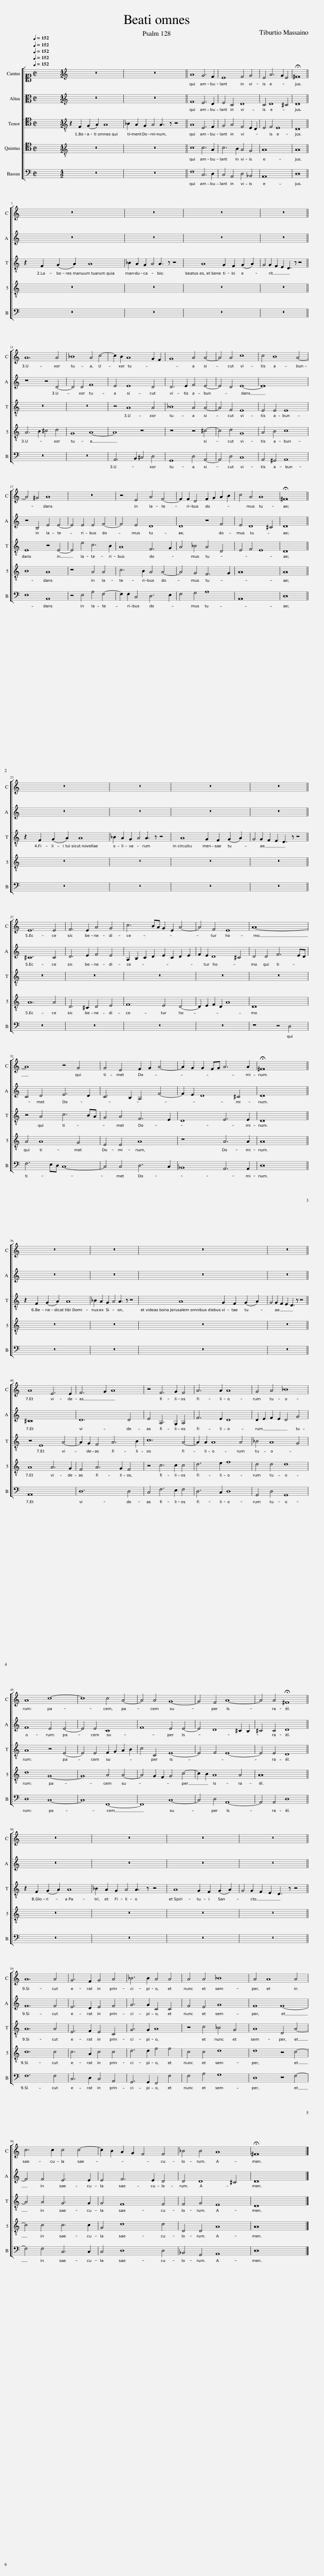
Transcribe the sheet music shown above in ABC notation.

X:1
%%score [ 1 2 [ 3 4 ] 5 ]
L:1/8
Q:1/4=152
M:2/2
I:linebreak $
K:C
V:1 alto1
V:2 alto
V:3 tenor
V:4 tenor
V:5 bass
V:1
 x8 | x8 |[M:4/2][K:treble] z16 | z16 || A8 G6 F2 | %5
 E8 F4 G4 | E4 A6 G2 E4 | !fermata!^F16 ||$ z16 | z16 | %10
 z16 | z16 ||$ A12 A4 | _B8 A4 c4- | c2 B2 A8 G2 F2 | %15
 G8 A4 A4- | A4 A4 c8 | c4 B8 A4- |$ A4 ^G4 A8 | z16 | %20
 z4 E4 A4 F4- | F2 F2 D4 F2 G2 A2 B2 | c4 A4 A8 | !fermata!^F16 ||$ z16 | %25
 z16 | z16 | z16 ||$ E12 E4 | F6 E2 A4 G4 | %30
 c6 BA G2 E2 A4- | A4 F4 E8 | A16- |$ A8 z4 G4 | G4 E4 F2 G2 A4- | %35
 A2 G2 G2 FG A6 A2 | !fermata!^F16 ||$ z16 | z16 | z16 | %40
 z16 ||$ A8 E6 E2 | F6 G2 A8 | z4 F6 G2 F4 | A6 A2 A8 | %45
 G4 A4 _B8 |$ A8 c8- | c8 c4 A4- | A4 A4 G8- | G4 F4 A8- | %50
 A4 A4 !fermata!^F8 ||$ z16 | z16 | z16 | z16 ||$ %55
 A12 A4 | G6 F2 G4 A4 | _B6 B2 A4 A4 | A4 A4 _B8 | A4 A8 A4 |$ %60
 c6 c2 c4 c4- | c2 B2 A2 G2 F4 F4 | _B4 B4 A8 | !fermata!^F16 |] %64
V:2
 x8 | x8 |[M:4/2][K:treble] z16 | z16 || F8 E6 D2 | %5
 E4 C4 D8 | C4 D8 ^C4 | D16 ||$ z16 | z16 | %10
 z16 | z16 ||$ z8 z4 D4- | D4 D4 F8 | E4 E8 D4 | %15
 D6 E2 F4 E4- | E4 D4 E8- | E16 |$ z4 B,4 E4 E4- | E4 E4 E4 F4- | %20
 F4 E4 D8 | D8 z4 F4 | E4 D8 ^C4 | D16 ||$ z16 | %25
 z16 | z16 | z16 ||$ ^C12 C4 | D6 E2 F4 E4 | %30
 A,2 B,2 C2 D2 E2 C2 D2 E2 | F2 E2 D8 ^C4 | D4 D4 F6 ED |$ C4 D4 E6 D2 | C6 B,2 A,4 F4- | %35
 F2 E2 D8 ^C4 | D16 ||$ z16 | z16 | z16 | %40
 z16 ||$ ^C16 | D12 D4 | E4 A,6 G,2 A,4 | F6 E2 D8 | %45
 D2 E2 F2 E2 D4 G4 |$ F8 E4 E4- | E4 E4 C8 | F8 E4 E4- | E4 D8 ^C2 B,2 | %50
 ^C4 C4 D8 ||$ z16 | z16 | z16 | z16 ||$ %55
 F12 F4 | E6 D2 E4 F4 | G6 G2 C4 C4 | F4 E4 G8 | F8 F8- |$ %60
 F4 F4 E6 E2 | E4 F6 E2 D4 | D4 D8 ^C4 | D16 |] %64
V:3
 x8 | x8 |[M:4/2][K:treble-8] z2 F2 (G2 A2) A8 | _B2 A2 G2 A2 A3 z z4 || A8 E6 F2 | %5
 G4 A4 F4 E2 D2 | E4 F4 E8 | D16 ||$ z2 F2 (G2 A2) A8 | _B2 A2 G2 A2 A3 z z4 | %10
 A8 G2 F2 (G2 A2) | G2 G2 F2 E2 D3 z z4 ||$ z16 | z16 | z4 A8 A4 | %15
 _B8 A4 A4- | A4 F4 E8 | E4 E4 E8 |$ E8 z4 E4- | E4 e4 c6 B2 | %20
 A8 F6 G2 | A4 _B4 A4 D4 | E4 F4 E8 | D16 ||$ z2 F2 (G2 A2) A8 | %25
 _B2 A2 G2 A2 A3 z z4 | A8 G2 F2 (G2 A2) | G2 G2 F2 E2 D3 z z4 ||$ z16 | z16 | %30
 z16 | z16 | z16 |$ z4 A4 c6 BA | G4 A4 F6 E2 | %35
 D8 E6 E2 | D16 ||$ z2 F2 (G2 A2) A8 | _B2 A2 G2 A2 A3 z z4 | A8 G2 F2 (G2 A2) | %40
 G2 G2 F2 E2 D3 z z4 ||$ z4 E8 A4- | A2 G2 F4 A6 B2 | c12 A4- | A2 A2 A8 A4 | %45
 _B4 A8 G4 |$ A8 z4 E4- | E4 E4 F2 G2 A2 B2 | c4 C4 E8- | E4 F4 E8- | %50
 E4 E4 D8 ||$ z2 F2 (G2 A2) A8 | _B2 A2 G2 A2 A3 z z4 | A8 G2 F2 (G2 A2) | G2 G2 F2 E2 D3 z z4 ||$ %55
 A12 A4 | E6 F2 E4 C4 | G6 G2 A8 | z4 c4 _B4 G4 | A8 D4 A4- |$ %60
 A4 A4 G6 G2 | G4 F8 F4 | F4 G4 E8 | D16 |] %64
V:4
 x8 | x8 |[M:4/2][K:treble-8] z16 | z16 || c8 c6 A2 | %5
 c6 B2 A4 G4 | A16 | A16 ||$ z16 | z16 | %10
 z16 | z16 ||$ A6 B2 ^c4 d4 | G8 A8- | A8 z8 | %15
 z8 z4 ^c4- | c4 d4 G8 | A4 B4 c8 |$ B8 A8 | z8 A4 A4 | %20
 c6 B2 A4 A4- | A4 G4 F6 G2 | A16 | A16 ||$ z16 | %25
 z16 | z16 | z16 ||$ A12 A4 | D6 ^C2 D4 E4 | %30
 F8 E4 D4- | D2 E2 F2 D2 A8 | D16 |$ A4 A8 G4 | E4 E4 A8 | %35
 z8 A6 A2 | A16 ||$ z16 | z16 | z16 | %40
 z16 ||$ A8 A6 G2 | F4 A6 G2 F4 | z4 c6 c2 c4 | d6 e2 f8 | %45
 d4 d4 d8 |$ d8 G8- | G8 A4 A4- | A4 G2 F2 G4 c4- | c2 B2 A8 A4 | %50
 A16 ||$ z16 | z16 | z16 | z16 ||$ %55
 c12 c4 | c6 A2 c4 c4 | d6 d2 f4 f4 | c4 c4 d8 | d8 z4 c4- |$ %60
 c4 c4 c6 c2 | G4 d8 d4 | D4 D4 A8 | A16 |] %64
V:5
 x8 | x8 |[M:4/2] z16 | z16 || F,8 C,6 D,2 | %5
 C,4 A,,4 D,4 _B,,4 | A,,16 | D,16 ||$ z16 | z16 | %10
 z16 | z16 ||$ z16 | z16 | A,,6 B,,2 ^C,4 D,4 | %15
 G,,8 D,4 A,,4- | A,,4 D,4 C,8 | A,,4 ^G,,4 A,,8 |$ E,8 A,,8 | z4 E,4 A,4 F,4- | %20
 F,2 F,2 C,4 D,6 E,2 | F,4 G,4 A,8 | A,,16 | D,16 ||$ z16 | %25
 z16 | z16 | z16 ||$ z16 | z16 | %30
 z16 | z16 | z8 z4 D,4 |$ F,6 E,D, C,8- | C,4 C,4 D,6 C,2 | %35
 _B,,8 A,,6 A,,2 | D,16 ||$ z16 | z16 | z16 | %40
 z16 ||$ A,,16 | D,12 D,4 | C,4 F,6 E,2 F,4 | D,6 C,2 D,8 | %45
 G,,4 D,4 G,,8 |$ D,8 C,8- | C,8 F,,8- | F,,8 C,8- | C,4 D,4 A,,8- | %50
 A,,4 A,,4 D,8 ||$ z16 | z16 | z16 | z16 ||$ %55
 F,12 F,4 | C,6 D,2 C,4 A,,4 | G,,6 G,,2 F,,4 F,4 | F,4 A,4 G,8 | D,8 z4 F,4- |$ %60
 F,4 F,4 C,6 C,2 | C,4 D,8 D,4 | _B,,4 G,,4 A,,8 | D,16 |] %64
